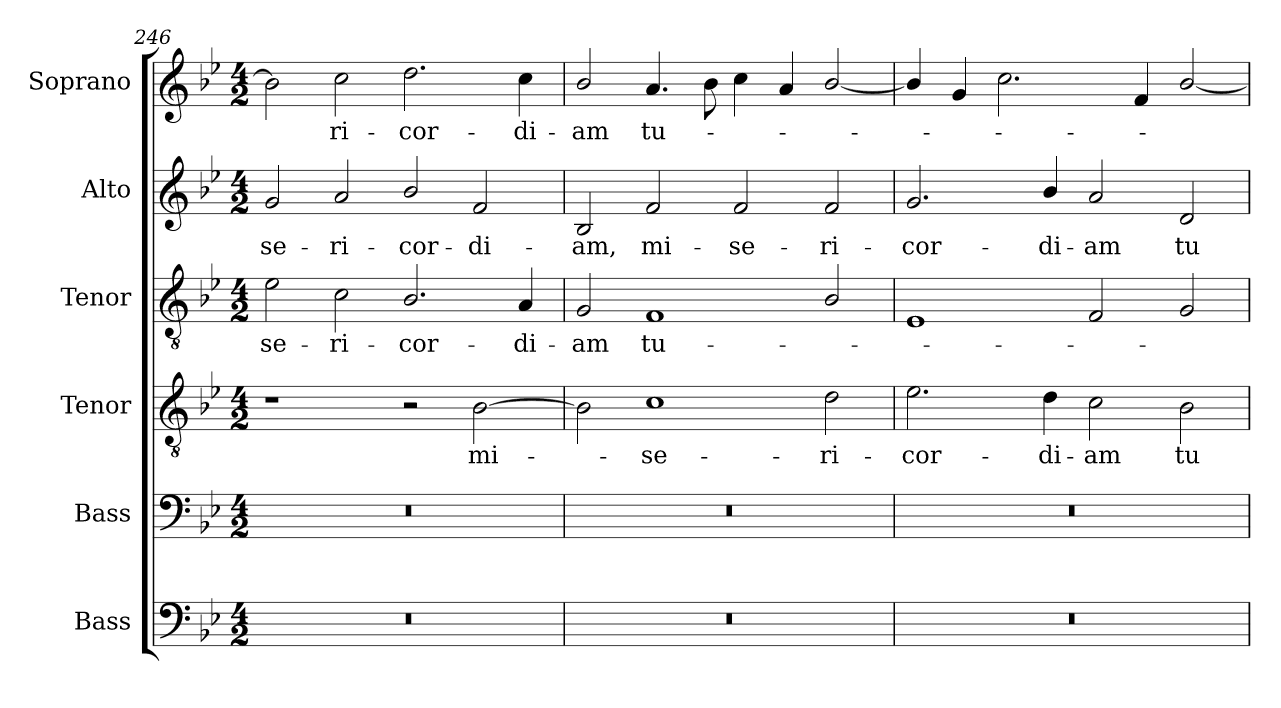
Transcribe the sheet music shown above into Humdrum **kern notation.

**kern	**kern	**kern	**text	**kern	**text	**kern	**text	**kern	**text
*part6	*part5	*part4	*part4	*part3	*part3	*part2	*part2	*part1	*part1
*staff6	*staff5	*staff4	*staff4	*staff3	*staff3	*staff2	*staff2	*staff1	*staff1
*I"Bass	*I"Bass	*I"Tenor	*	*I"Tenor	*	*I"Alto	*	*I"Soprano	*
*I'B2.	*I'B1.	*I'T2.	*	*I'T1.	*	*I'A.	*	*I'S.	*
*clefF4	*clefF4	*clefGv2	*	*clefGv2	*	*clefG2	*	*clefG2	*
*	*	*ITrd7c12	*	*ITrd7c12	*	*	*	*	*
*k[b-e-]	*k[b-e-]	*k[b-e-]	*	*k[b-e-]	*	*k[b-e-]	*	*k[b-e-]	*
*B-:	*B-:	*B-:	*	*B-:	*	*B-:	*	*B-:	*
*M4/2	*M4/2	*M4/2	*	*M4/2	*	*M4/2	*	*M4/2	*
=246	=246	=246	=246	=246	=246	=246	=246	=246	=246
!LO:N:vis=1	!LO:N:vis=1	!	!	!	!	!	!	!	!
!	!	!	!	!	!LO:LY:b:color=#000000	!	!	!	!
!	!	!	!	!	!	!	!LO:LY:b:color=#000000	!	!
0r	0r	1r	.	2E-i\	-se-	2gi/	-se-	2b-i\]	.
!	!	!	!	!	!LO:LY:b:color=#000000	!	!	!	!
!	!	!	!	!	!	!	!LO:LY:b:color=#000000	!	!
!	!	!	!	!	!	!	!	!	!LO:LY:b:color=#000000
.	.	.	.	2Ci\	-ri-	2ai/	-ri-	2cci\	-ri-
!	!	!	!	!	!LO:LY:b:color=#000000	!	!	!	!
!	!	!	!	!	!	!	!LO:LY:b:color=#000000	!	!
!	!	!	!	!	!	!	!	!	!LO:LY:b:color=#000000
.	.	2r	.	2.BB-i/	-cor-	2b-i/	-cor-	2.ddi\	-cor-
!	!	!	!LO:LY:b:color=#000000	!	!	!	!	!	!
!	!	!	!	!	!	!	!LO:LY:b:color=#000000	!	!
.	.	[>2BB-i\	mi-	.	.	2fi/	-di-	.	.
!	!	!	!	!	!LO:LY:b:color=#000000	!	!	!	!
!	!	!	!	!	!	!	!	!	!LO:LY:b:color=#000000
.	.	.	.	4AAi/	-di-	.	.	4cci\	-di-
!!LO:PB:g=z
=247	=247	=247	=247	=247	=247	=247	=247	=247	=247
!LO:N:vis=1	!LO:N:vis=1	!	!	!	!	!	!	!	!
!	!	!	!	!	!LO:LY:b:color=#000000	!	!	!	!
!	!	!	!	!	!	!	!LO:LY:b:color=#000000	!	!
!	!	!	!	!	!	!	!	!	!LO:LY:b:color=#000000
0r	0r	2BB-i\]	.	2GGi/	-am	2B-i/	-am,	2b-i/	-am
!	!	!	!LO:LY:b:color=#000000	!	!	!	!	!	!
!	!	!	!	!	!LO:LY:b:color=#000000	!	!	!	!
!	!	!	!	!	!	!	!LO:LY:b:color=#000000	!	!
!	!	!	!	!	!	!	!	!	!LO:LY:b:color=#000000
.	.	1Ci	-se-	1FFi	tu-	2fi/	mi-	4.ai/	tu-
.	.	.	.	.	.	.	.	8b-i\	.
!	!	!	!	!	!	!	!LO:LY:b:color=#000000	!	!
.	.	.	.	.	.	2fi/	-se-	4cci\	.
.	.	.	.	.	.	.	.	4ai/	.
!	!	!	!LO:LY:b:color=#000000	!	!	!	!	!	!
!	!	!	!	!	!	!	!LO:LY:b:color=#000000	!	!
.	.	2Di\	-ri-	2BB-i/	.	2fi/	-ri-	[<2b-i/	.
=248	=248	=248	=248	=248	=248	=248	=248	=248	=248
!LO:N:vis=1	!LO:N:vis=1	!	!	!	!	!	!	!	!
!	!	!	!LO:LY:b:color=#000000	!	!	!	!	!	!
!	!	!	!	!	!	!	!LO:LY:b:color=#000000	!	!
0r	0r	2.E-i\	-cor-	1EE-i	.	2.gi/	-cor-	4b-i/]	.
.	.	.	.	.	.	.	.	4gi/	.
.	.	.	.	.	.	.	.	2.cci\	.
!	!	!	!LO:LY:b:color=#000000	!	!	!	!	!	!
!	!	!	!	!	!	!	!LO:LY:b:color=#000000	!	!
.	.	4Di\	-di-	.	.	4b-i/	-di-	.	.
!	!	!	!LO:LY:b:color=#000000	!	!	!	!	!	!
!	!	!	!	!	!	!	!LO:LY:b:color=#000000	!	!
.	.	2Ci\	-am	2FFi/	.	2ai/	-am	.	.
.	.	.	.	.	.	.	.	4fi/	.
!	!	!	!LO:LY:b:color=#000000	!	!	!	!	!	!
!	!	!	!	!	!	!	!LO:LY:b:color=#000000	!	!
.	.	2BB-i\	tu-	2GGi/	.	2di/	tu-	[<2b-i/	.
=	=	=	=	=	=	=	=	=	=
*-	*-	*-	*-	*-	*-	*-	*-	*-	*-
